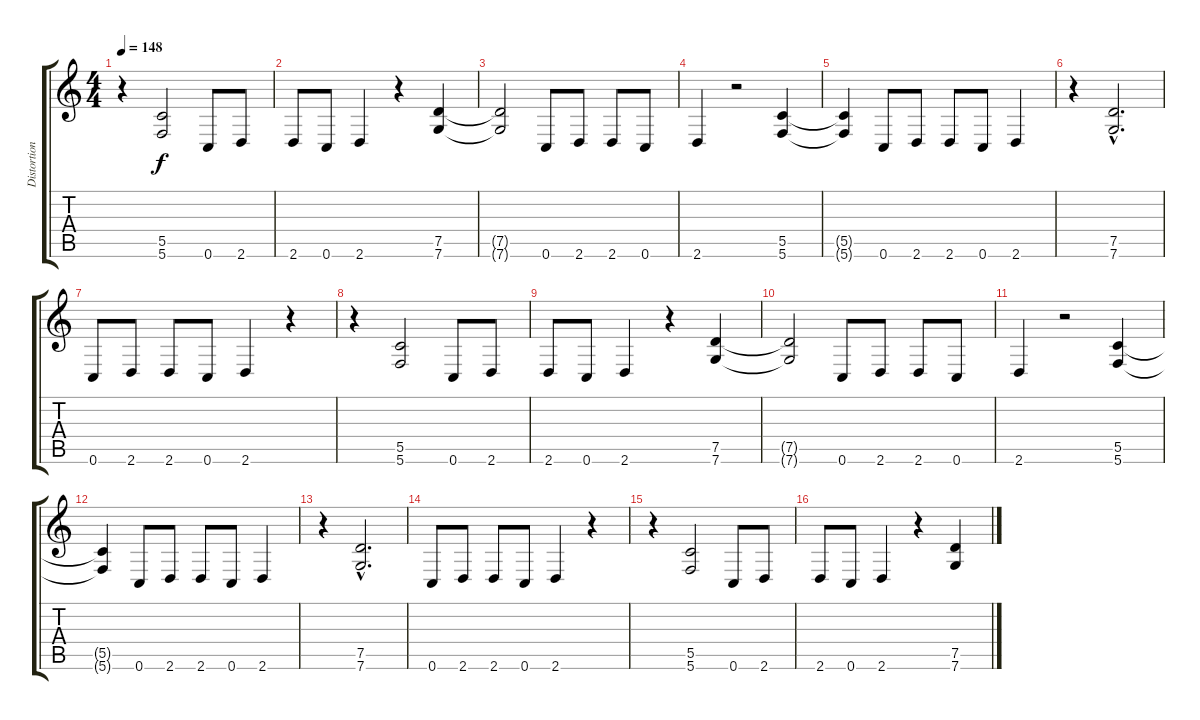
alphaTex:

\track ("Distortion Guitar" "Distortion") {instrument distortionguitar}
\staff {score tabs}
\tuning (D4 A3 F3 C3 G2 C2) {hide}
\ts (4 4)
\tempo 148
\clef g2
\ks c
r.4{dy f} (5.5 5.6).2 0.6.8 2.6.8 |
2.6.8 0.6.8 2.6.4 r.4 (7.5 7.6).4 |
(7.5{t} 7.6{t}).2 0.6.8 2.6.8 2.6.8 0.6.8 |
2.6.4 r.2 (5.5 5.6).4 |
(5.5{t} 5.6{t}).4 0.6.8 2.6.8 2.6.8 0.6.8 2.6.4 |
r.4 (7.5{hac} 7.6{hac}).2{d} |
0.6.8 2.6.8 2.6.8 0.6.8 2.6.4 r.4 |
r.4 (5.5 5.6).2 0.6.8 2.6.8 |
2.6.8 0.6.8 2.6.4 r.4 (7.5 7.6).4 |
(7.5{t} 7.6{t}).2 0.6.8 2.6.8 2.6.8 0.6.8 |
2.6.4 r.2 (5.5 5.6).4 |
(5.5{t} 5.6{t}).4 0.6.8 2.6.8 2.6.8 0.6.8 2.6.4 |
r.4 (7.5{hac} 7.6{hac}).2{d} |
0.6.8 2.6.8 2.6.8 0.6.8 2.6.4 r.4 |
r.4 (5.5 5.6).2 0.6.8 2.6.8 |
2.6.8 0.6.8 2.6.4 r.4 (7.5 7.6).4
